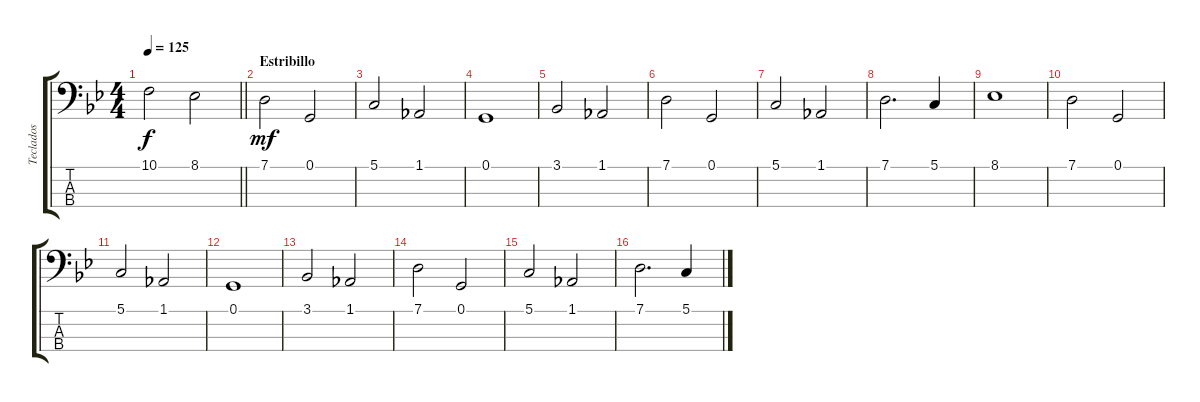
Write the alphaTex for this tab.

\track ("Teclados" "Teclados") {instrument frenchhorn}
\staff {score tabs}
\tuning (G2 D2 A1 E1) {hide}
\ts (4 4)
\tempo 125
\clef f4
\barLineRight lightlight
\ks gminor
10.1.2{dy f} 8.1.2 |
\section ("" "Estribillo")
7.1.2{dy mf} 0.1.2 |
5.1.2 1.1.2 |
0.1.1 |
3.1.2 1.1.2 |
7.1.2 0.1.2 |
5.1.2 1.1.2 |
7.1.2{d} 5.1.4 |
8.1.1 |
7.1.2 0.1.2 |
5.1.2 1.1.2 |
0.1.1 |
3.1.2 1.1.2 |
7.1.2 0.1.2 |
5.1.2 1.1.2 |
7.1.2{d} 5.1.4
